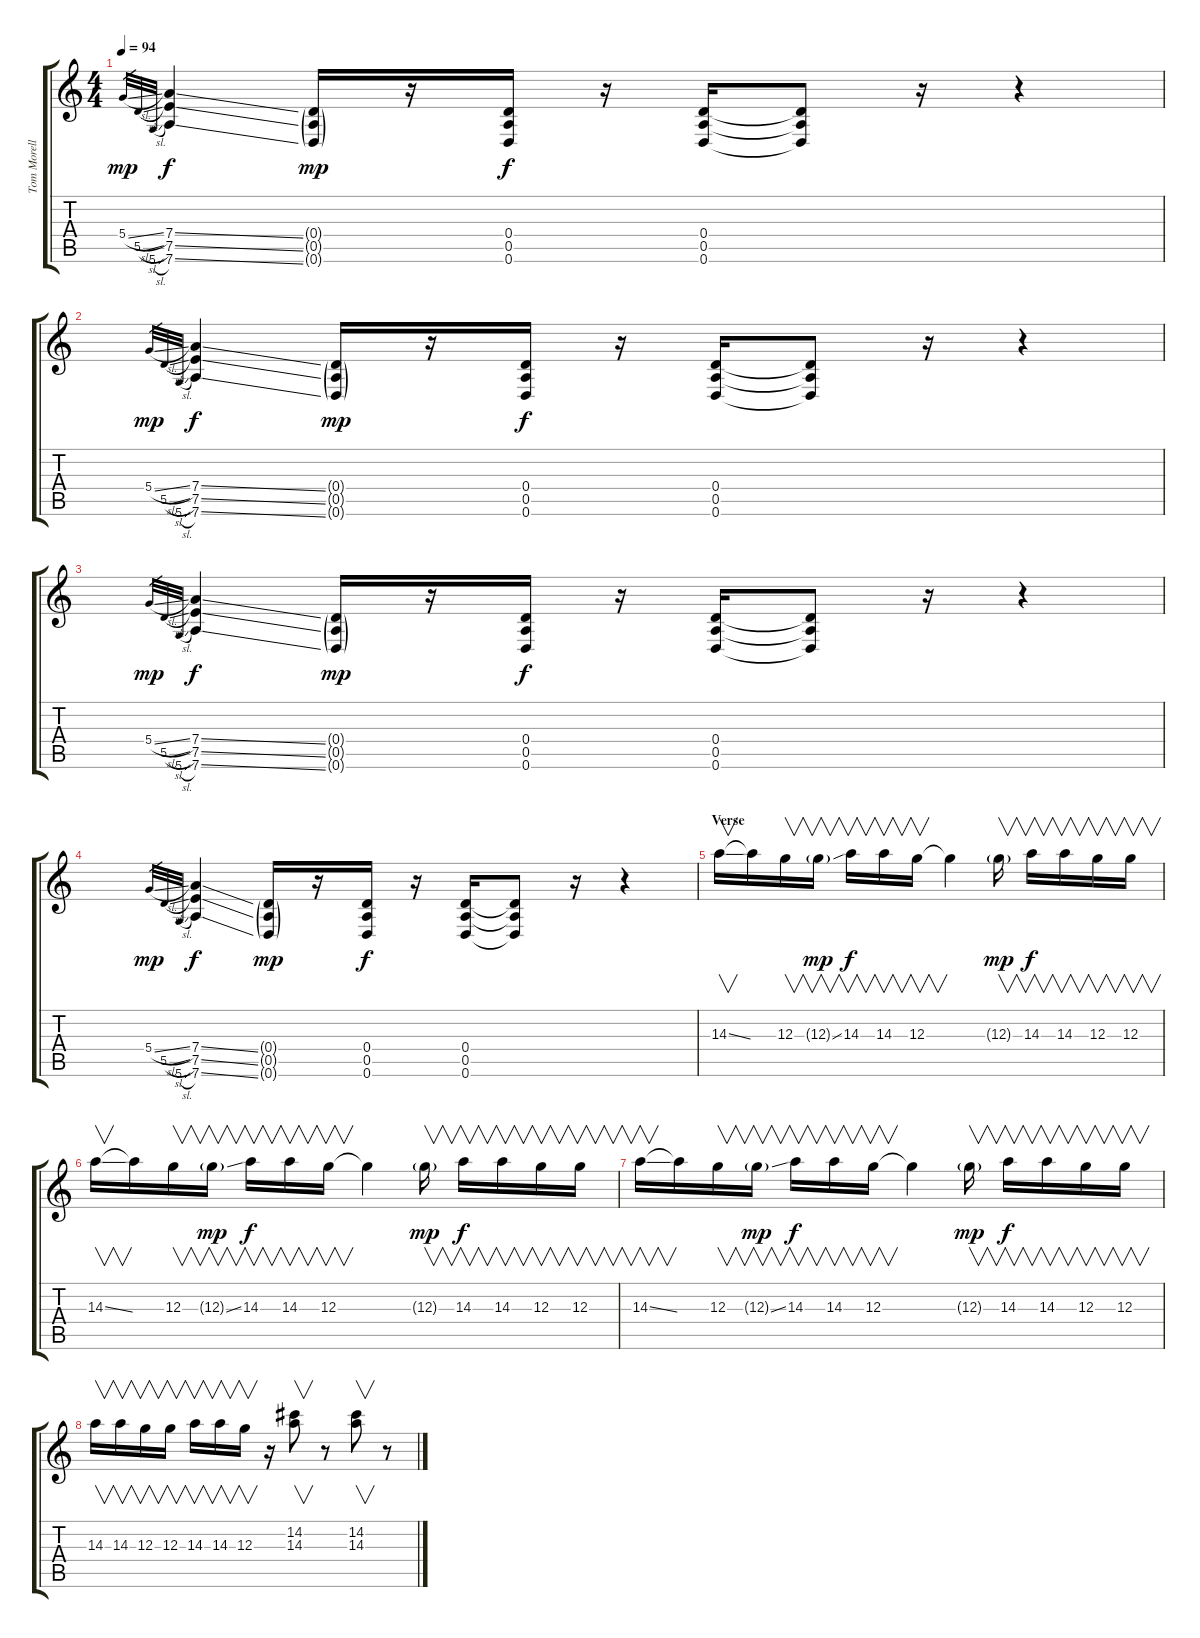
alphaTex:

\track ("Tom Morello / Guitar" "Tom Morell") {instrument distortionguitar}
\staff {score tabs}
\tuning (E4 B3 G3 D3 A2 D2) {hide}
\ts (4 4)
\tempo 94
\clef g2
\ks c
5.4{sl}.32{gr dy mp} 5.5{sl}.32{gr} 5.6{sl}.32{gr} (7.4{ss} 7.5{ss} 7.6{ss}).4{dy f} (0.4{g} 0.5{g} 0.6{g}).16{dy mp} r.16 (0.4 0.5 0.6).16{dy f} r.16 (0.4 0.5 0.6).16 (0.4{t} 0.5{t} 0.6{t}).8 r.16 r.4 |
5.4{sl}.32{gr dy mp} 5.5{sl}.32{gr} 5.6{sl}.32{gr} (7.4{ss} 7.5{ss} 7.6{ss}).4{dy f} (0.4{g} 0.5{g} 0.6{g}).16{dy mp} r.16 (0.4 0.5 0.6).16{dy f} r.16 (0.4 0.5 0.6).16 (0.4{t} 0.5{t} 0.6{t}).8 r.16 r.4 |
5.4{sl}.32{gr dy mp} 5.5{sl}.32{gr} 5.6{sl}.32{gr} (7.4{ss} 7.5{ss} 7.6{ss}).4{dy f} (0.4{g} 0.5{g} 0.6{g}).16{dy mp} r.16 (0.4 0.5 0.6).16{dy f} r.16 (0.4 0.5 0.6).16 (0.4{t} 0.5{t} 0.6{t}).8 r.16 r.4 |
5.4{sl}.32{gr dy mp} 5.5{sl}.32{gr} 5.6{sl}.32{gr} (7.4{ss} 7.5{ss} 7.6{ss}).4{dy f} (0.4{g} 0.5{g} 0.6{g}).16{dy mp} r.16 (0.4 0.5 0.6).16{dy f} r.16 (0.4 0.5 0.6).16 (0.4{t} 0.5{t} 0.6{t}).8 r.16 r.4 |
\section ("" "Verse")
14.3{ss}.16{v volume 15 instrument overdrivenguitar} 14.3{t}.16 12.3.16{v} 12.3{ss g}.16{v dy mp} 14.3.16{v dy f} 14.3.16{v} 12.3.16{v} 12.3{t}.4 12.3{g}.16{v dy mp} 14.3.16{v dy f} 14.3.16{v} 12.3.16{v} 12.3.16{v} |
14.3{ss}.16{v} 14.3{t}.16 12.3.16{v} 12.3{ss g}.16{v dy mp} 14.3.16{v dy f} 14.3.16{v} 12.3.16{v} 12.3{t}.4 12.3{g}.16{v dy mp} 14.3.16{v dy f} 14.3.16{v} 12.3.16{v} 12.3.16{v} |
14.3{ss}.16{v} 14.3{t}.16 12.3.16{v} 12.3{ss g}.16{v dy mp} 14.3.16{v dy f} 14.3.16{v} 12.3.16{v} 12.3{t}.4 12.3{g}.16{v dy mp} 14.3.16{v dy f} 14.3.16{v} 12.3.16{v} 12.3.16{v} |
14.3.16{v} 14.3.16{v} 12.3.16{v} 12.3.16{v} 14.3.16{v} 14.3.16{v} 12.3.16{v} r.16 (14.2 14.3).8{v} r.8 (14.2 14.3).8{v} r.8
